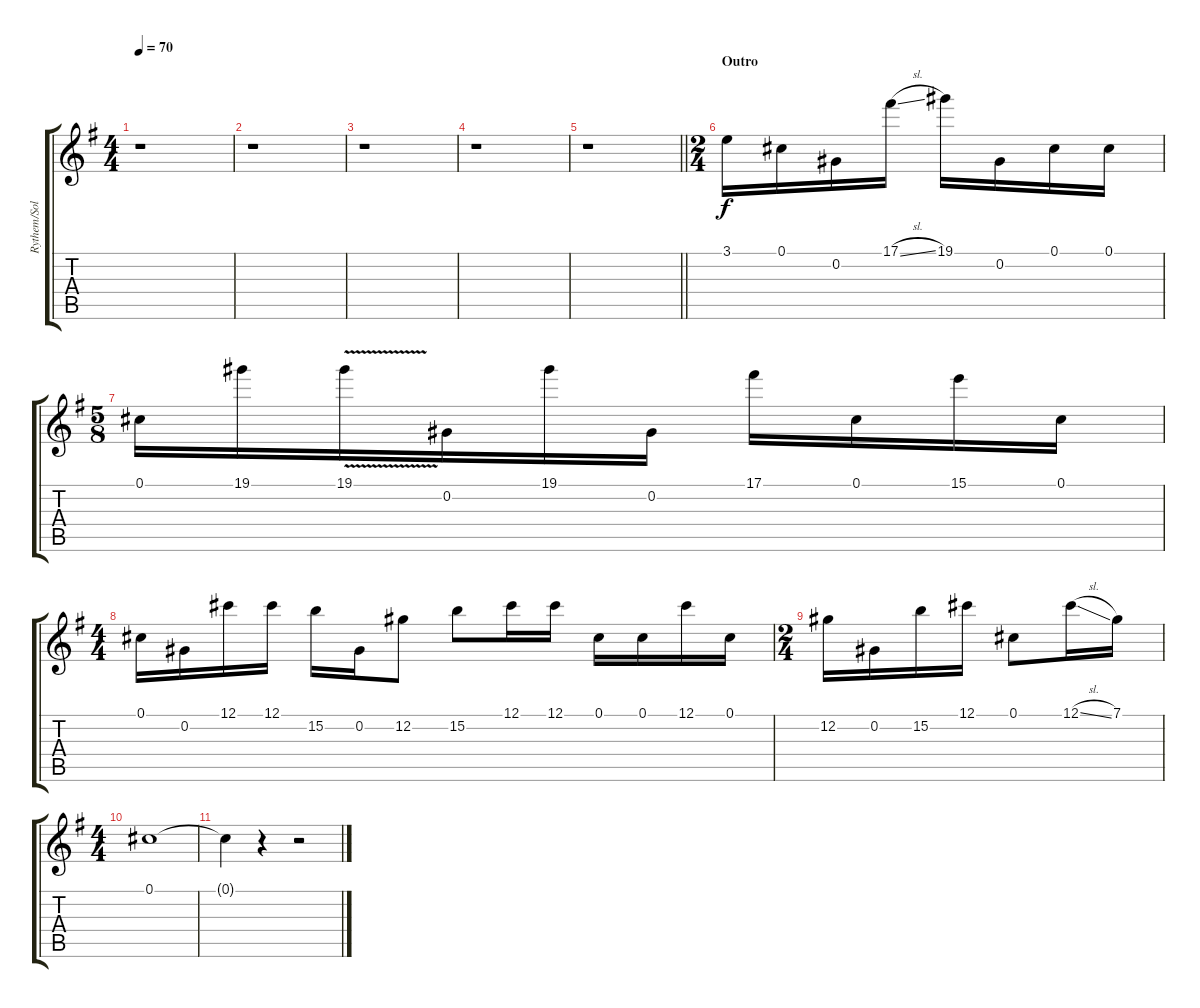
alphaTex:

\track ("Rythem/Solo" "Rythem/Sol") {instrument acousticguitarsteel bank 125}
\staff {score tabs}
\tuning (Db4 Ab3 E3 B2 Gb2 Db2) {hide}
\ts (4 4)
\tempo 70
\clef g2
\ks g
r.1{dy f} |
r.1 |
r.1 |
r.1 |
\barLineRight lightlight
r.1 |
\ts (2 4)
\section ("" "Outro")
3.1.16{instrument distortionguitar} 0.1.16 0.2.16 17.1{sl}.16 19.1.16 0.2.16 0.1.16 0.1.16 |
\ts (5 8)
0.1.16 19.1.16 19.1{v}.16 0.2.16 19.1.16 0.2.16 17.1.16 0.1.16 15.1.16 0.1.16 |
\ts (4 4)
0.1.16 0.2.16 12.1.16 12.1.16 15.2.16 0.2.16 12.2.8 15.2.8 12.1.16 12.1.16 0.1.16 0.1.16 12.1.16 0.1.16 |
\ts (2 4)
12.2.16 0.2.16 15.2.16 12.1.16 0.1.8 12.1{sl}.16 7.1.16 |
\ts (4 4)
0.1.1 |
0.1{t}.4 r.4 r.2
